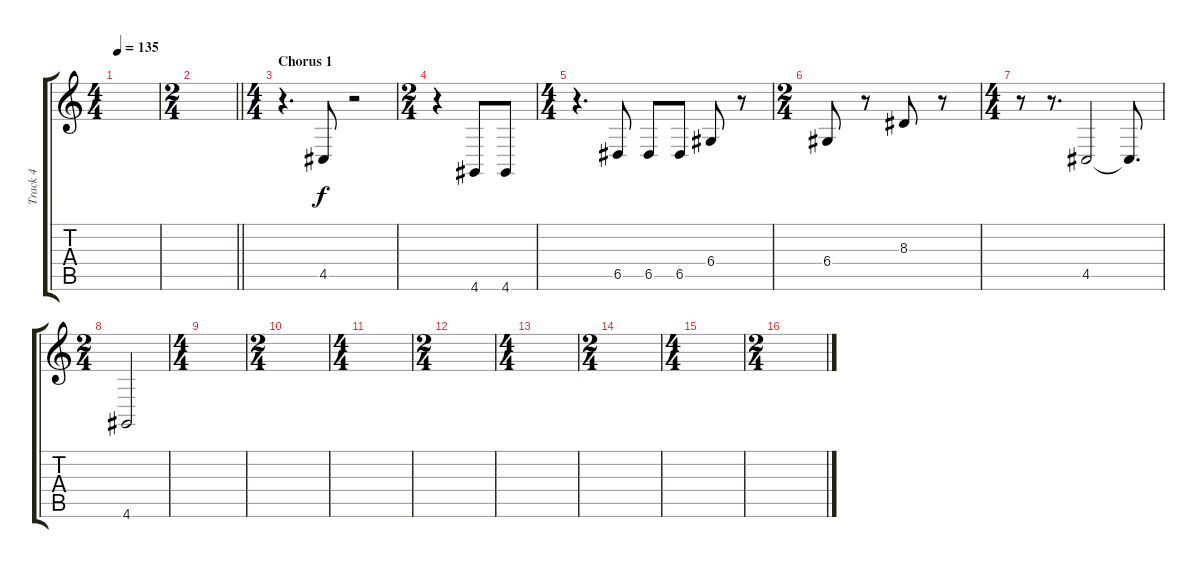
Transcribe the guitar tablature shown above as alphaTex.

\track ("Track 4" "Track 4") {instrument trombone}
\staff {score tabs}
\tuning (E4 B3 G3 D3 A2 E2) {hide}
\ts (4 4)
\tempo 135
\clef g2
\ks c
|
\ts (2 4)
\barLineRight lightlight
|
\ts (4 4)
\section ("" "Chorus 1")
r.4{d} 4.5.8 r.2 |
\ts (2 4)
r.4 4.6.8 4.6.8 |
\ts (4 4)
r.4{d} 6.5.8 6.5.8 6.5.8 6.4.8 r.8 |
\ts (2 4)
6.4.8 r.8 8.3.8 r.8 |
\ts (4 4)
r.8 r.8{d} 4.5.2 4.5{t}.8{d} |
\ts (2 4)
4.6.2 |
\ts (4 4)
|
\ts (2 4)
|
\ts (4 4)
|
\ts (2 4)
|
\ts (4 4)
|
\ts (2 4)
|
\ts (4 4)
|
\ts (2 4)
